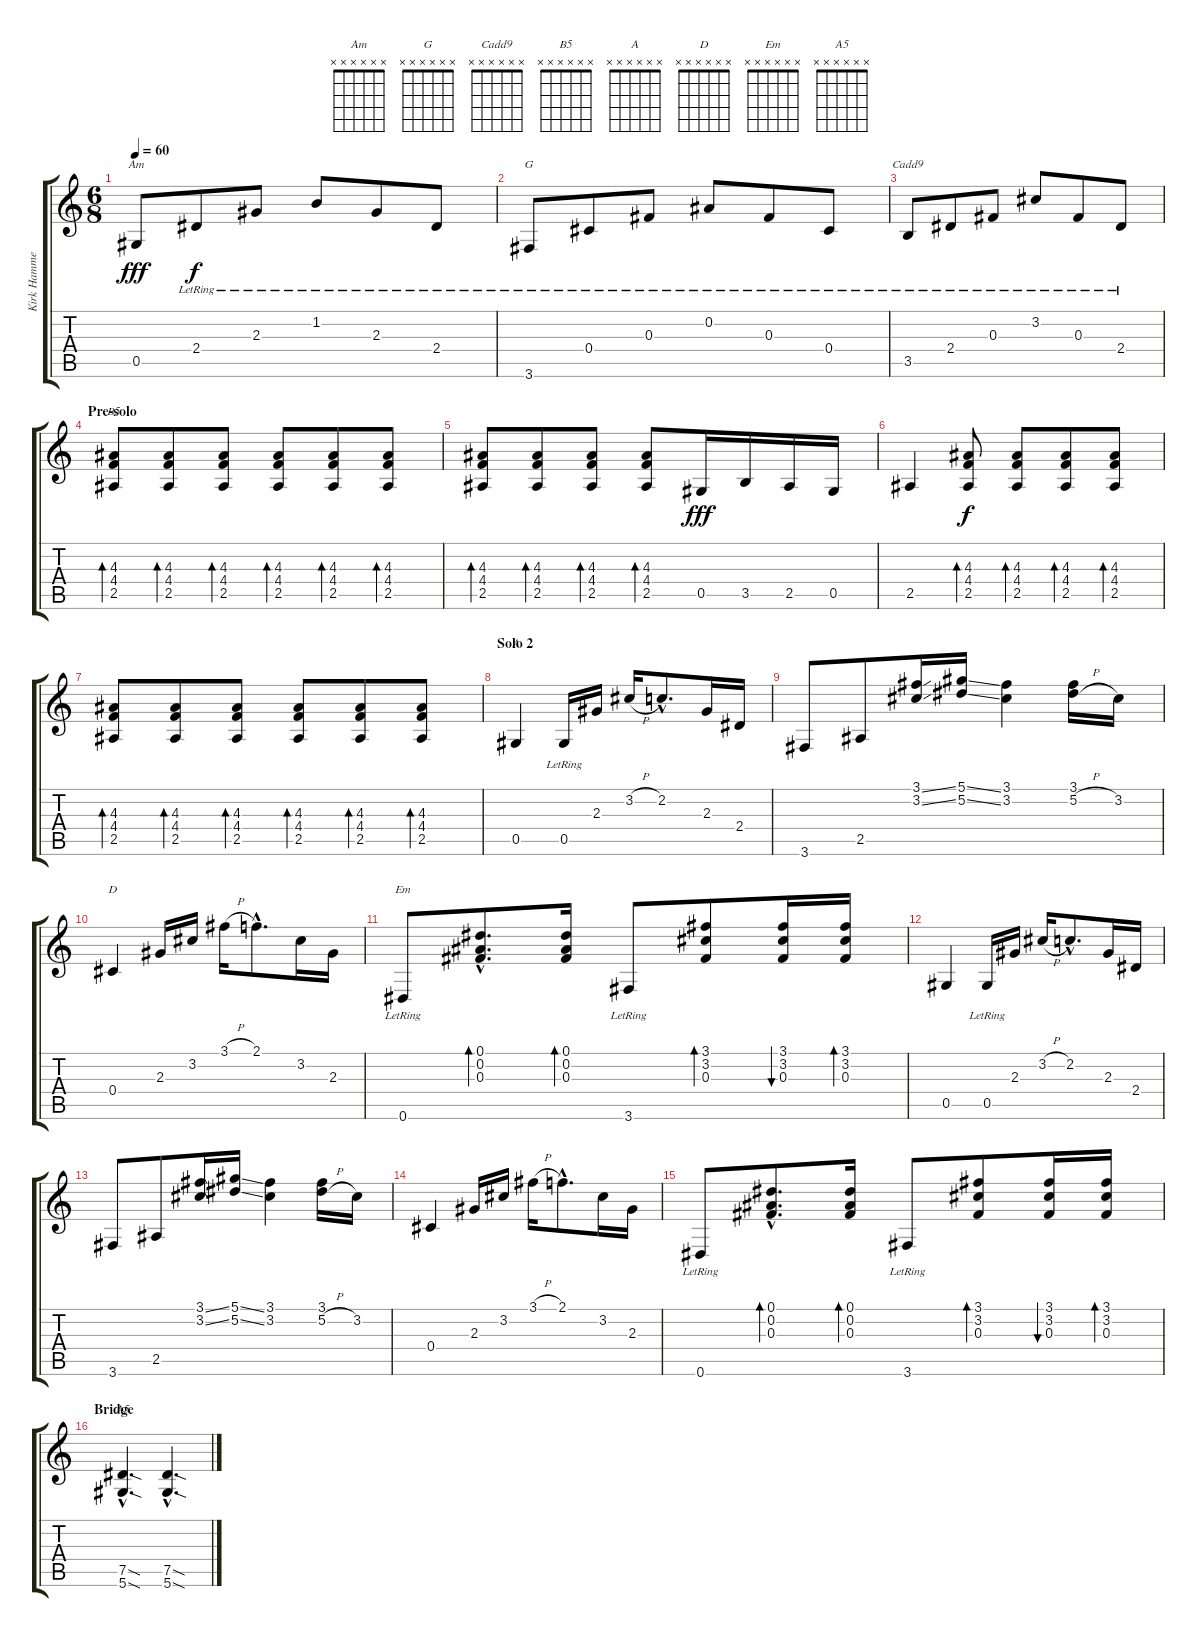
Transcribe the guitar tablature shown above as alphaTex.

\track ("Kirk Hammett" "Kirk Hamme") {instrument electricguitarclean}
\staff {score tabs}
\tuning (Eb4 Bb3 Gb3 Db3 Ab2 Eb2) {hide}
\chord ("Am" x x x x x x)
\chord ("G" x x x x x x)
\chord ("Cadd9" x x x x x x)
\chord ("B5" x x x x x x)
\chord ("A" x x x x x x)
\chord ("D" x x x x x x)
\chord ("Em" x x x x x x)
\chord ("A5" x x x x x x)
\ts (6 8)
\tempo 60
\clef g2
\ks c
0.5.8{ch "Am" dy fff} 2.4{lr}.8{dy f} 2.3{lr}.8 1.2{lr}.8 2.3{lr}.8 2.4{lr}.8 |
3.6{lr}.8{ch "G"} 0.4{lr}.8 0.3{lr}.8 0.2{lr}.8 0.3{lr}.8 0.4{lr}.8 |
3.5{lr}.8{ch "Cadd9"} 2.4{lr}.8 0.3{lr}.8 3.2{lr}.8 0.3{lr}.8 2.4{lr}.8 |
\section ("" "Pre-solo")
(4.3 4.4 2.5).8{bd 60 ch "B5"} (4.3 4.4 2.5).8{bd 60} (4.3 4.4 2.5).8{bd 60} (4.3 4.4 2.5).8{bd 60} (4.3 4.4 2.5).8{bd 60} (4.3 4.4 2.5).8{bd 60} |
(4.3 4.4 2.5).8{bd 60} (4.3 4.4 2.5).8{bd 60} (4.3 4.4 2.5).8{bd 60} (4.3 4.4 2.5).8{bd 60} 0.5.16{dy fff} 3.5.16 2.5.16 0.5.16 |
2.5.4 (4.3 4.4 2.5).8{bd 60 dy f} (4.3 4.4 2.5).8{bd 60} (4.3 4.4 2.5).8{bd 60} (4.3 4.4 2.5).8{bd 60} |
(4.3 4.4 2.5).8{bd 60} (4.3 4.4 2.5).8{bd 60} (4.3 4.4 2.5).8{bd 60} (4.3 4.4 2.5).8{bd 60} (4.3 4.4 2.5).8{bd 60} (4.3 4.4 2.5).8{bd 60} |
\section ("" "Solo 2")
0.5.4{ch "A"} 0.5{lr}.16 2.3.16 3.2{h}.16 2.2{hac}.8{d} 2.3.16 2.4.16 |
3.6.8 2.5.8 (3.1{ss} 3.2{ss}).16 (5.1{ss} 5.2{ss}).16 (3.1 3.2).4 (3.1 5.2{h}).16 3.2.16 |
0.4.4{ch "D"} 2.3.16 3.2.16 3.1{h}.16 2.1{hac}.8{d} 3.2.16 2.3.16 |
0.6{lr}.8{ch "Em"} (0.1{hac} 0.2{hac} 0.3{hac}).8{d bd 60} (0.1 0.2 0.3).16{bd 60} 3.6{lr}.8 (3.1 3.2 0.3).8{bd 60} (3.1 3.2 0.3).16{bu 60} (3.1 3.2 0.3).16{bd 60} |
0.5.4 0.5{lr}.16 2.3.16 3.2{h}.16 2.2{hac}.8{d} 2.3.16 2.4.16 |
3.6.8 2.5.8 (3.1{ss} 3.2{ss}).16 (5.1{ss} 5.2{ss}).16 (3.1 3.2).4 (3.1 5.2{h}).16 3.2.16 |
0.4.4 2.3.16 3.2.16 3.1{h}.16 2.1{hac}.8{d} 3.2.16 2.3.16 |
0.6{lr}.8 (0.1{hac} 0.2{hac} 0.3{hac}).8{d bd 60} (0.1 0.2 0.3).16{bd 60} 3.6{lr}.8 (3.1 3.2 0.3).8{bd 60} (3.1 3.2 0.3).16{bu 60} (3.1 3.2 0.3).16{bd 60} |
\section ("" "Bridge")
(7.5{sod hac} 5.6{sod hac}).4{d ch "A5" volume 13 balance 8 instrument distortionguitar} (7.5{sod hac} 5.6{sod hac}).4{d}
